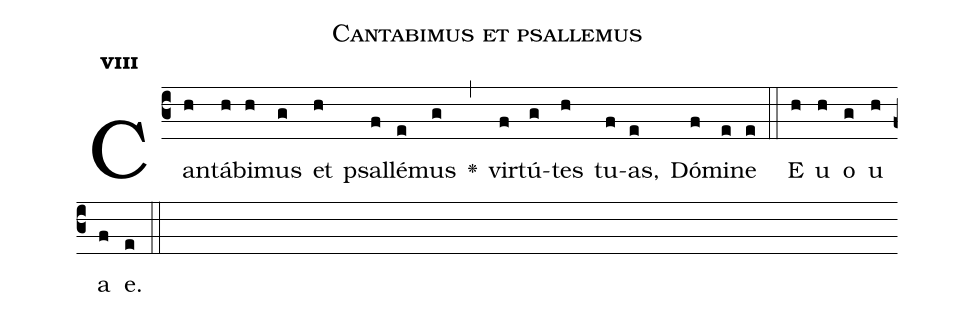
name:Cantabimus et psallemus;
office-part:Antiphona;
mode:8;
%%
initial-style: 1;
name: Cantabimus et psallemus;
book: Antiphonae & Responsoria/Tomus III, p. 15;
occasion: Psalterium Hebdomada I Feria III;
office-part: Vesperae Ant 2;
user-notes: ;
commentary: ;
annotation: 8g;
centering-scheme: english;
fontsize: 12;
font: OFLSortsMillGoudy;
height: 11;
width: 4.5;
%%
(c3)Can(h)tá(h)bi(h)mus(g) et(h) psal(f)lé(e)mus(g) <v>\greheightstar</v>(,) vir(f)tú(g)tes(h) tu(f)as,(e) Dó(f)mi(e)ne(e) (::)
E(h) u(h) o(g) u(h) a(f) e.(e) (::)
